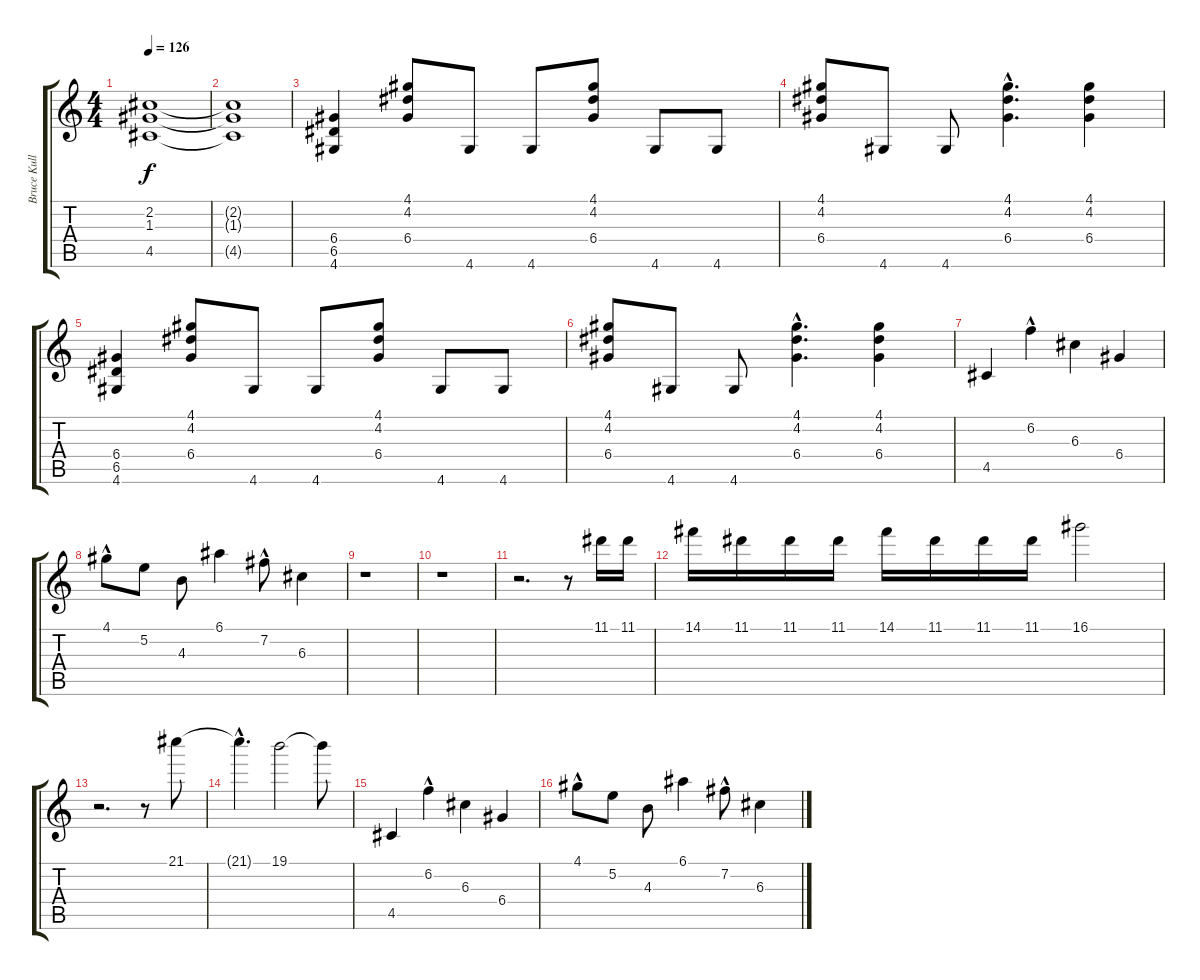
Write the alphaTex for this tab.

\track ("Bruce Kullick" "Bruce Kull") {instrument distortionguitar}
\staff {score tabs}
\tuning (E4 B3 G3 D3 A2 E2) {hide}
\ts (4 4)
\tempo 126
\clef g2
\ks c
(2.2 1.3 4.5).1{dy f} |
(2.2{t} 1.3{t} 4.5{t}).1 |
(6.4 6.5 4.6).4 (4.1 4.2 6.4).8 4.6.8 4.6.8 (4.1 4.2 6.4).8 4.6.8 4.6.8 |
(4.1 4.2 6.4).8 4.6.8 4.6.8 (4.1{hac} 4.2{hac} 6.4{hac}).4{d} (4.1 4.2 6.4).4 |
(6.4 6.5 4.6).4 (4.1 4.2 6.4).8 4.6.8 4.6.8 (4.1 4.2 6.4).8 4.6.8 4.6.8 |
(4.1 4.2 6.4).8 4.6.8 4.6.8 (4.1{hac} 4.2{hac} 6.4{hac}).4{d} (4.1 4.2 6.4).4 |
4.5.4 6.2{hac}.4 6.3.4 6.4.4 |
4.1{hac}.8 5.2.8 4.3.8 6.1.4 7.2{hac}.8 6.3.4 |
r.1 |
r.1 |
r.2{d} r.8 11.1.16 11.1.16 |
14.1.16 11.1.16 11.1.16 11.1.16 14.1.16 11.1.16 11.1.16 11.1.16 16.1.2 |
r.2{d} r.8 21.1.8 |
21.1{hac t}.4{d} 19.1.2 19.1{t}.8 |
4.5.4 6.2{hac}.4 6.3.4 6.4.4 |
4.1{hac}.8 5.2.8 4.3.8 6.1.4 7.2{hac}.8 6.3.4
